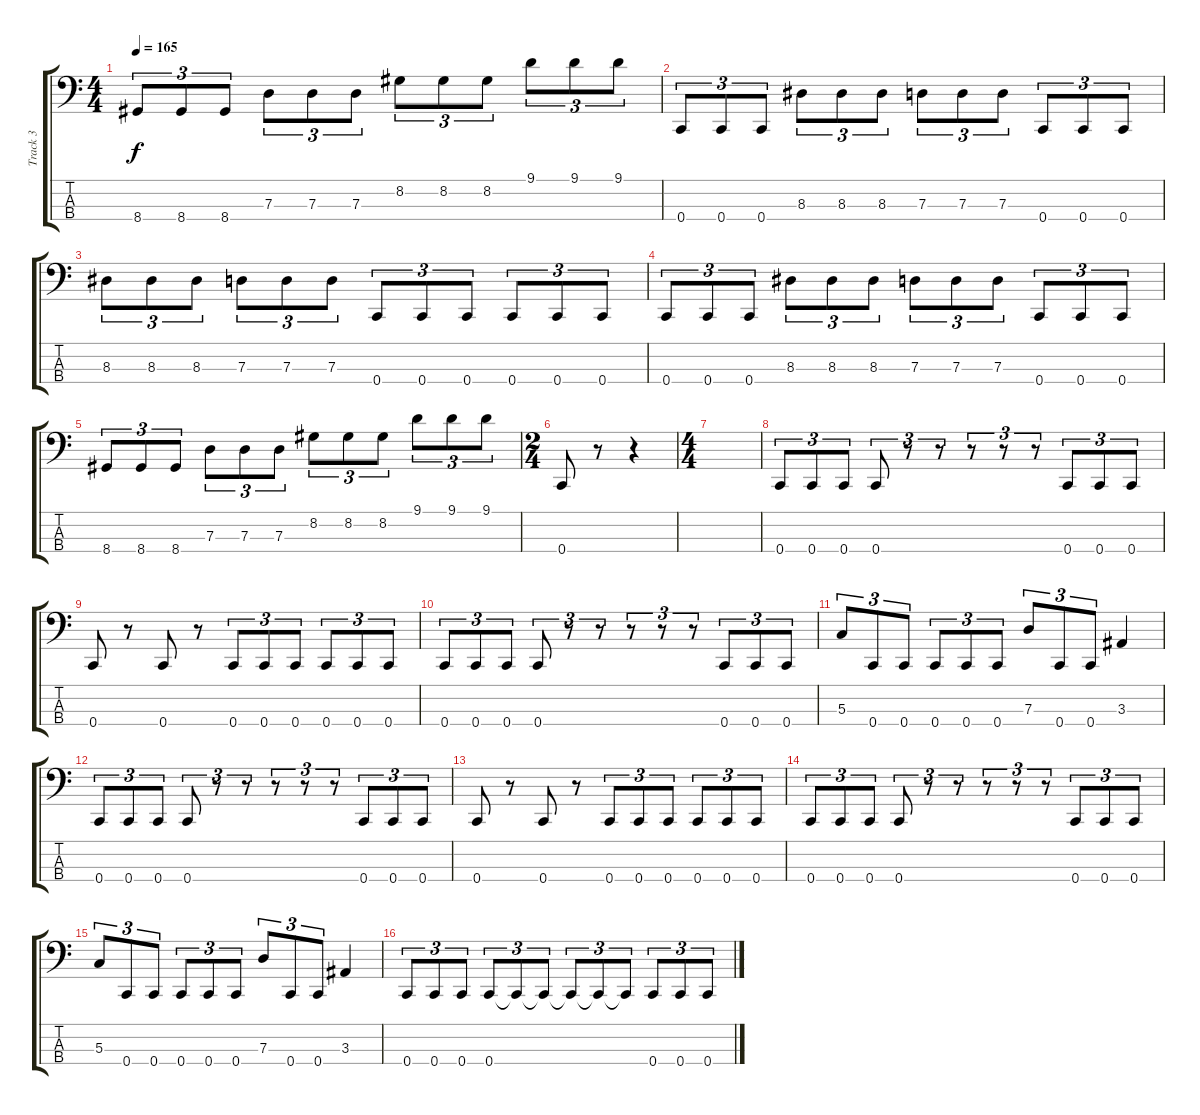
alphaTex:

\track ("Track 3" "Track 3") {instrument electricbasspick}
\staff {score tabs}
\tuning (F2 C2 G1 C1) {hide}
\ts (4 4)
\tempo 165
\clef f4
\ks c
8.4.8{tu (3 2) dy f} 8.4.8{tu (3 2)} 8.4.8{tu (3 2)} 7.3.8{tu (3 2)} 7.3.8{tu (3 2)} 7.3.8{tu (3 2)} 8.2.8{tu (3 2)} 8.2.8{tu (3 2)} 8.2.8{tu (3 2)} 9.1.8{tu (3 2)} 9.1.8{tu (3 2)} 9.1.8{tu (3 2)} |
0.4.8{tu (3 2)} 0.4.8{tu (3 2)} 0.4.8{tu (3 2)} 8.3.8{tu (3 2)} 8.3.8{tu (3 2)} 8.3.8{tu (3 2)} 7.3.8{tu (3 2)} 7.3.8{tu (3 2)} 7.3.8{tu (3 2)} 0.4.8{tu (3 2)} 0.4.8{tu (3 2)} 0.4.8{tu (3 2)} |
8.3.8{tu (3 2)} 8.3.8{tu (3 2)} 8.3.8{tu (3 2)} 7.3.8{tu (3 2)} 7.3.8{tu (3 2)} 7.3.8{tu (3 2)} 0.4.8{tu (3 2)} 0.4.8{tu (3 2)} 0.4.8{tu (3 2)} 0.4.8{tu (3 2)} 0.4.8{tu (3 2)} 0.4.8{tu (3 2)} |
0.4.8{tu (3 2)} 0.4.8{tu (3 2)} 0.4.8{tu (3 2)} 8.3.8{tu (3 2)} 8.3.8{tu (3 2)} 8.3.8{tu (3 2)} 7.3.8{tu (3 2)} 7.3.8{tu (3 2)} 7.3.8{tu (3 2)} 0.4.8{tu (3 2)} 0.4.8{tu (3 2)} 0.4.8{tu (3 2)} |
8.4.8{tu (3 2)} 8.4.8{tu (3 2)} 8.4.8{tu (3 2)} 7.3.8{tu (3 2)} 7.3.8{tu (3 2)} 7.3.8{tu (3 2)} 8.2.8{tu (3 2)} 8.2.8{tu (3 2)} 8.2.8{tu (3 2)} 9.1.8{tu (3 2)} 9.1.8{tu (3 2)} 9.1.8{tu (3 2)} |
\ts (2 4)
0.4.8 r.8 r.4 |
\ts (4 4)
|
0.4.8{tu (3 2)} 0.4.8{tu (3 2)} 0.4.8{tu (3 2)} 0.4.8{tu (3 2)} r.8{tu (3 2)} r.8{tu (3 2)} r.8{tu (3 2)} r.8{tu (3 2)} r.8{tu (3 2)} 0.4.8{tu (3 2)} 0.4.8{tu (3 2)} 0.4.8{tu (3 2)} |
0.4.8 r.8 0.4.8 r.8 0.4.8{tu (3 2)} 0.4.8{tu (3 2)} 0.4.8{tu (3 2)} 0.4.8{tu (3 2)} 0.4.8{tu (3 2)} 0.4.8{tu (3 2)} |
0.4.8{tu (3 2)} 0.4.8{tu (3 2)} 0.4.8{tu (3 2)} 0.4.8{tu (3 2)} r.8{tu (3 2)} r.8{tu (3 2)} r.8{tu (3 2)} r.8{tu (3 2)} r.8{tu (3 2)} 0.4.8{tu (3 2)} 0.4.8{tu (3 2)} 0.4.8{tu (3 2)} |
5.3.8{tu (3 2)} 0.4.8{tu (3 2)} 0.4.8{tu (3 2)} 0.4.8{tu (3 2)} 0.4.8{tu (3 2)} 0.4.8{tu (3 2)} 7.3.8{tu (3 2)} 0.4.8{tu (3 2)} 0.4.8{tu (3 2)} 3.3.4 |
0.4.8{tu (3 2)} 0.4.8{tu (3 2)} 0.4.8{tu (3 2)} 0.4.8{tu (3 2)} r.8{tu (3 2)} r.8{tu (3 2)} r.8{tu (3 2)} r.8{tu (3 2)} r.8{tu (3 2)} 0.4.8{tu (3 2)} 0.4.8{tu (3 2)} 0.4.8{tu (3 2)} |
0.4.8 r.8 0.4.8 r.8 0.4.8{tu (3 2)} 0.4.8{tu (3 2)} 0.4.8{tu (3 2)} 0.4.8{tu (3 2)} 0.4.8{tu (3 2)} 0.4.8{tu (3 2)} |
0.4.8{tu (3 2)} 0.4.8{tu (3 2)} 0.4.8{tu (3 2)} 0.4.8{tu (3 2)} r.8{tu (3 2)} r.8{tu (3 2)} r.8{tu (3 2)} r.8{tu (3 2)} r.8{tu (3 2)} 0.4.8{tu (3 2)} 0.4.8{tu (3 2)} 0.4.8{tu (3 2)} |
5.3.8{tu (3 2)} 0.4.8{tu (3 2)} 0.4.8{tu (3 2)} 0.4.8{tu (3 2)} 0.4.8{tu (3 2)} 0.4.8{tu (3 2)} 7.3.8{tu (3 2)} 0.4.8{tu (3 2)} 0.4.8{tu (3 2)} 3.3.4 |
0.4.8{tu (3 2)} 0.4.8{tu (3 2)} 0.4.8{tu (3 2)} 0.4.8{tu (3 2)} 0.4{t}.8{tu (3 2)} 0.4{t}.8{tu (3 2)} 0.4{t}.8{tu (3 2)} 0.4{t}.8{tu (3 2)} 0.4{t}.8{tu (3 2)} 0.4.8{tu (3 2)} 0.4.8{tu (3 2)} 0.4.8{tu (3 2)}
